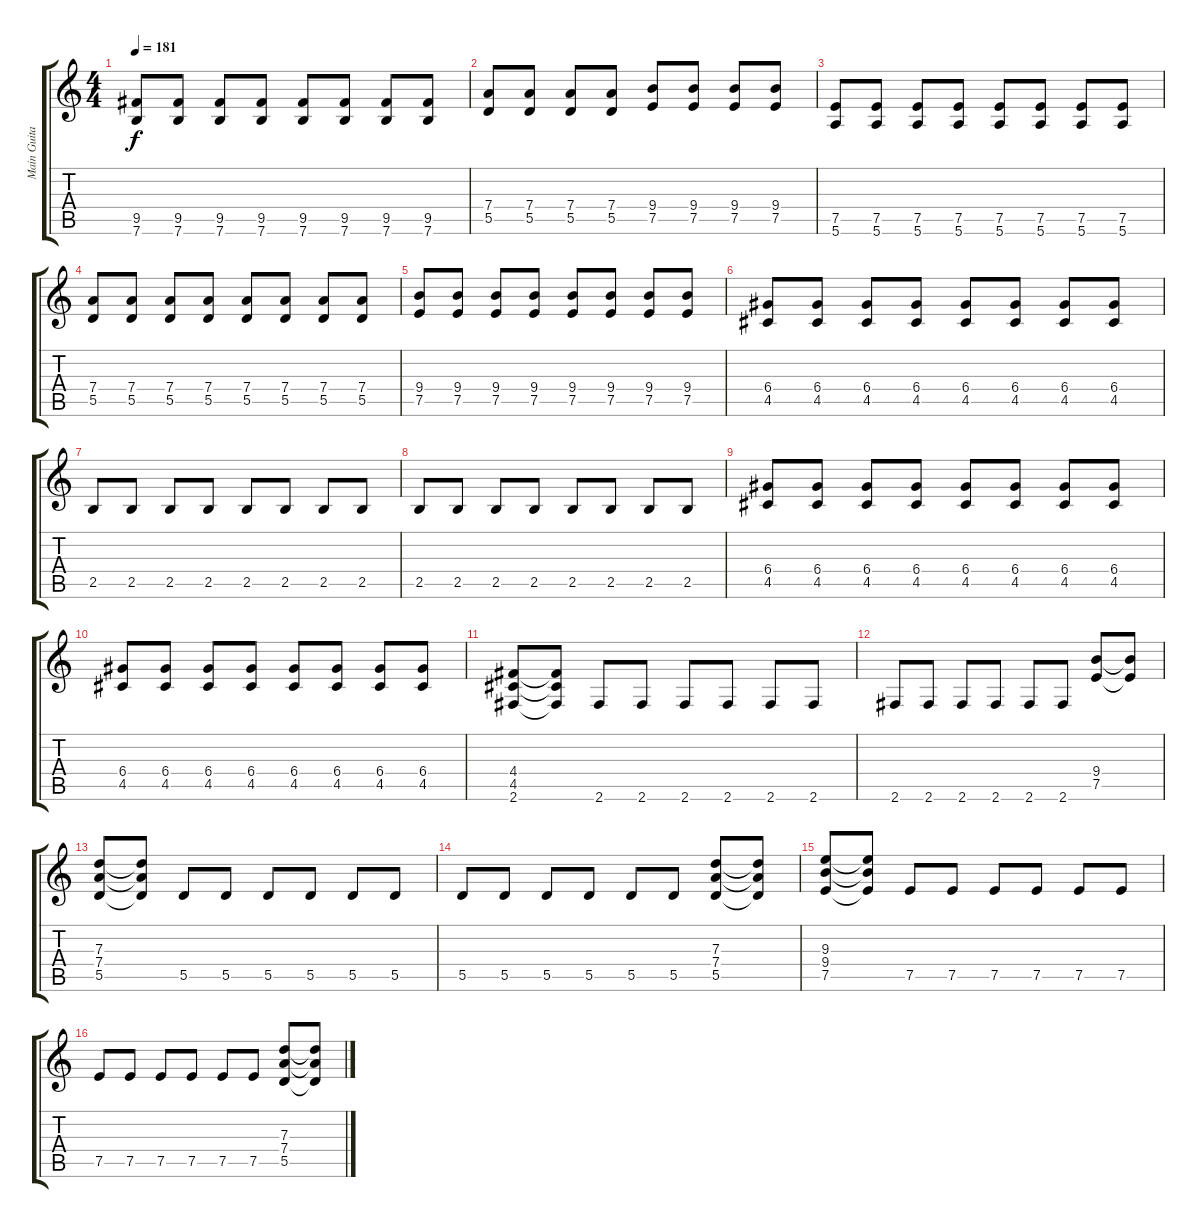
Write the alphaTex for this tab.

\track ("Main Guitar" "Main Guita") {instrument distortionguitar}
\staff {score tabs}
\tuning (E4 B3 G3 D3 A2 E2) {hide}
\ts (4 4)
\tempo 181
\clef g2
\ks c
(9.5 7.6).8{dy f} (9.5 7.6).8 (9.5 7.6).8 (9.5 7.6).8 (9.5 7.6).8 (9.5 7.6).8 (9.5 7.6).8 (9.5 7.6).8 |
(7.4 5.5).8 (7.4 5.5).8 (7.4 5.5).8 (7.4 5.5).8 (9.4 7.5).8 (9.4 7.5).8 (9.4 7.5).8 (9.4 7.5).8 |
(7.5 5.6).8 (7.5 5.6).8 (7.5 5.6).8 (7.5 5.6).8 (7.5 5.6).8 (7.5 5.6).8 (7.5 5.6).8 (7.5 5.6).8 |
(7.4 5.5).8 (7.4 5.5).8 (7.4 5.5).8 (7.4 5.5).8 (7.4 5.5).8 (7.4 5.5).8 (7.4 5.5).8 (7.4 5.5).8 |
(9.4 7.5).8 (9.4 7.5).8 (9.4 7.5).8 (9.4 7.5).8 (9.4 7.5).8 (9.4 7.5).8 (9.4 7.5).8 (9.4 7.5).8 |
(6.4 4.5).8 (6.4 4.5).8 (6.4 4.5).8 (6.4 4.5).8 (6.4 4.5).8 (6.4 4.5).8 (6.4 4.5).8 (6.4 4.5).8 |
2.5.8 2.5.8 2.5.8 2.5.8 2.5.8 2.5.8 2.5.8 2.5.8 |
2.5.8 2.5.8 2.5.8 2.5.8 2.5.8 2.5.8 2.5.8 2.5.8 |
(6.4 4.5).8 (6.4 4.5).8 (6.4 4.5).8 (6.4 4.5).8 (6.4 4.5).8 (6.4 4.5).8 (6.4 4.5).8 (6.4 4.5).8 |
(6.4 4.5).8 (6.4 4.5).8 (6.4 4.5).8 (6.4 4.5).8 (6.4 4.5).8 (6.4 4.5).8 (6.4 4.5).8 (6.4 4.5).8 |
(4.4 4.5 2.6).8 (4.4{t} 4.5{t} 2.6{t}).8 2.6.8 2.6.8 2.6.8 2.6.8 2.6.8 2.6.8 |
2.6.8 2.6.8 2.6.8 2.6.8 2.6.8 2.6.8 (9.4 7.5).8 (9.4{t} 7.5{t}).8 |
(7.3 7.4 5.5).8 (7.3{t} 7.4{t} 5.5{t}).8 5.5.8 5.5.8 5.5.8 5.5.8 5.5.8 5.5.8 |
5.5.8 5.5.8 5.5.8 5.5.8 5.5.8 5.5.8 (7.3 7.4 5.5).8 (7.3{t} 7.4{t} 5.5{t}).8 |
(9.3 9.4 7.5).8 (9.3{t} 9.4{t} 7.5{t}).8 7.5.8 7.5.8 7.5.8 7.5.8 7.5.8 7.5.8 |
7.5.8 7.5.8 7.5.8 7.5.8 7.5.8 7.5.8 (7.3 7.4 5.5).8 (7.3{t} 7.4{t} 5.5{t}).8
